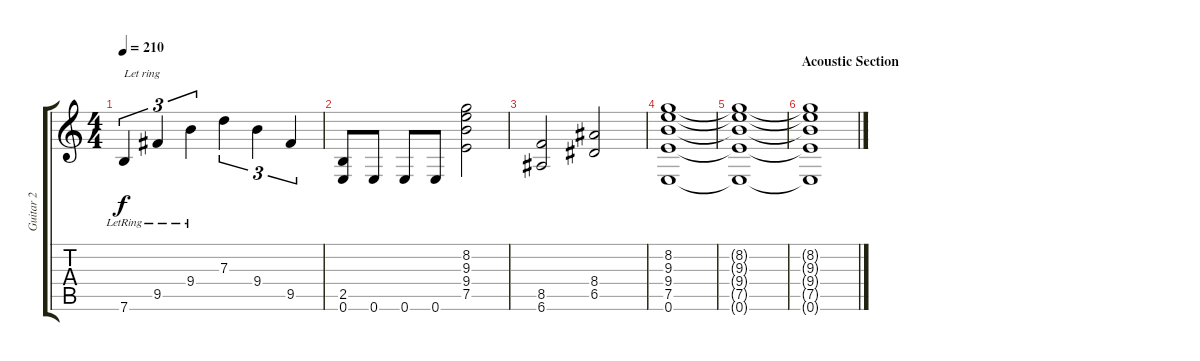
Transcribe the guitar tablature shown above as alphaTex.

\track ("Guitar 2" "Guitar 2") {instrument overdrivenguitar}
\staff {score tabs}
\tuning (E4 B3 G3 D3 A2 E2) {hide}
\ts (4 4)
\tempo 210
\clef g2
\ks c
7.6{lr}.4{tu (3 2) txt "Let ring" dy f} 9.5{lr}.4{tu (3 2)} 9.4{lr}.4{tu (3 2)} 7.3.4{tu (3 2)} 9.4.4{tu (3 2)} 9.5.4{tu (3 2)} |
(2.5 0.6).8 0.6.8 0.6.8 0.6.8 (8.2 9.3 9.4 7.5).2 |
(8.5 6.6).2 (8.4 6.5).2 |
(8.2 9.3 9.4 7.5 0.6).1 |
(8.2{t} 9.3{t} 9.4{t} 7.5{t} 0.6{t}).1 |
\section ("" "Acoustic Section")
(8.2{t} 9.3{t} 9.4{t} 7.5{t} 0.6{t}).1
